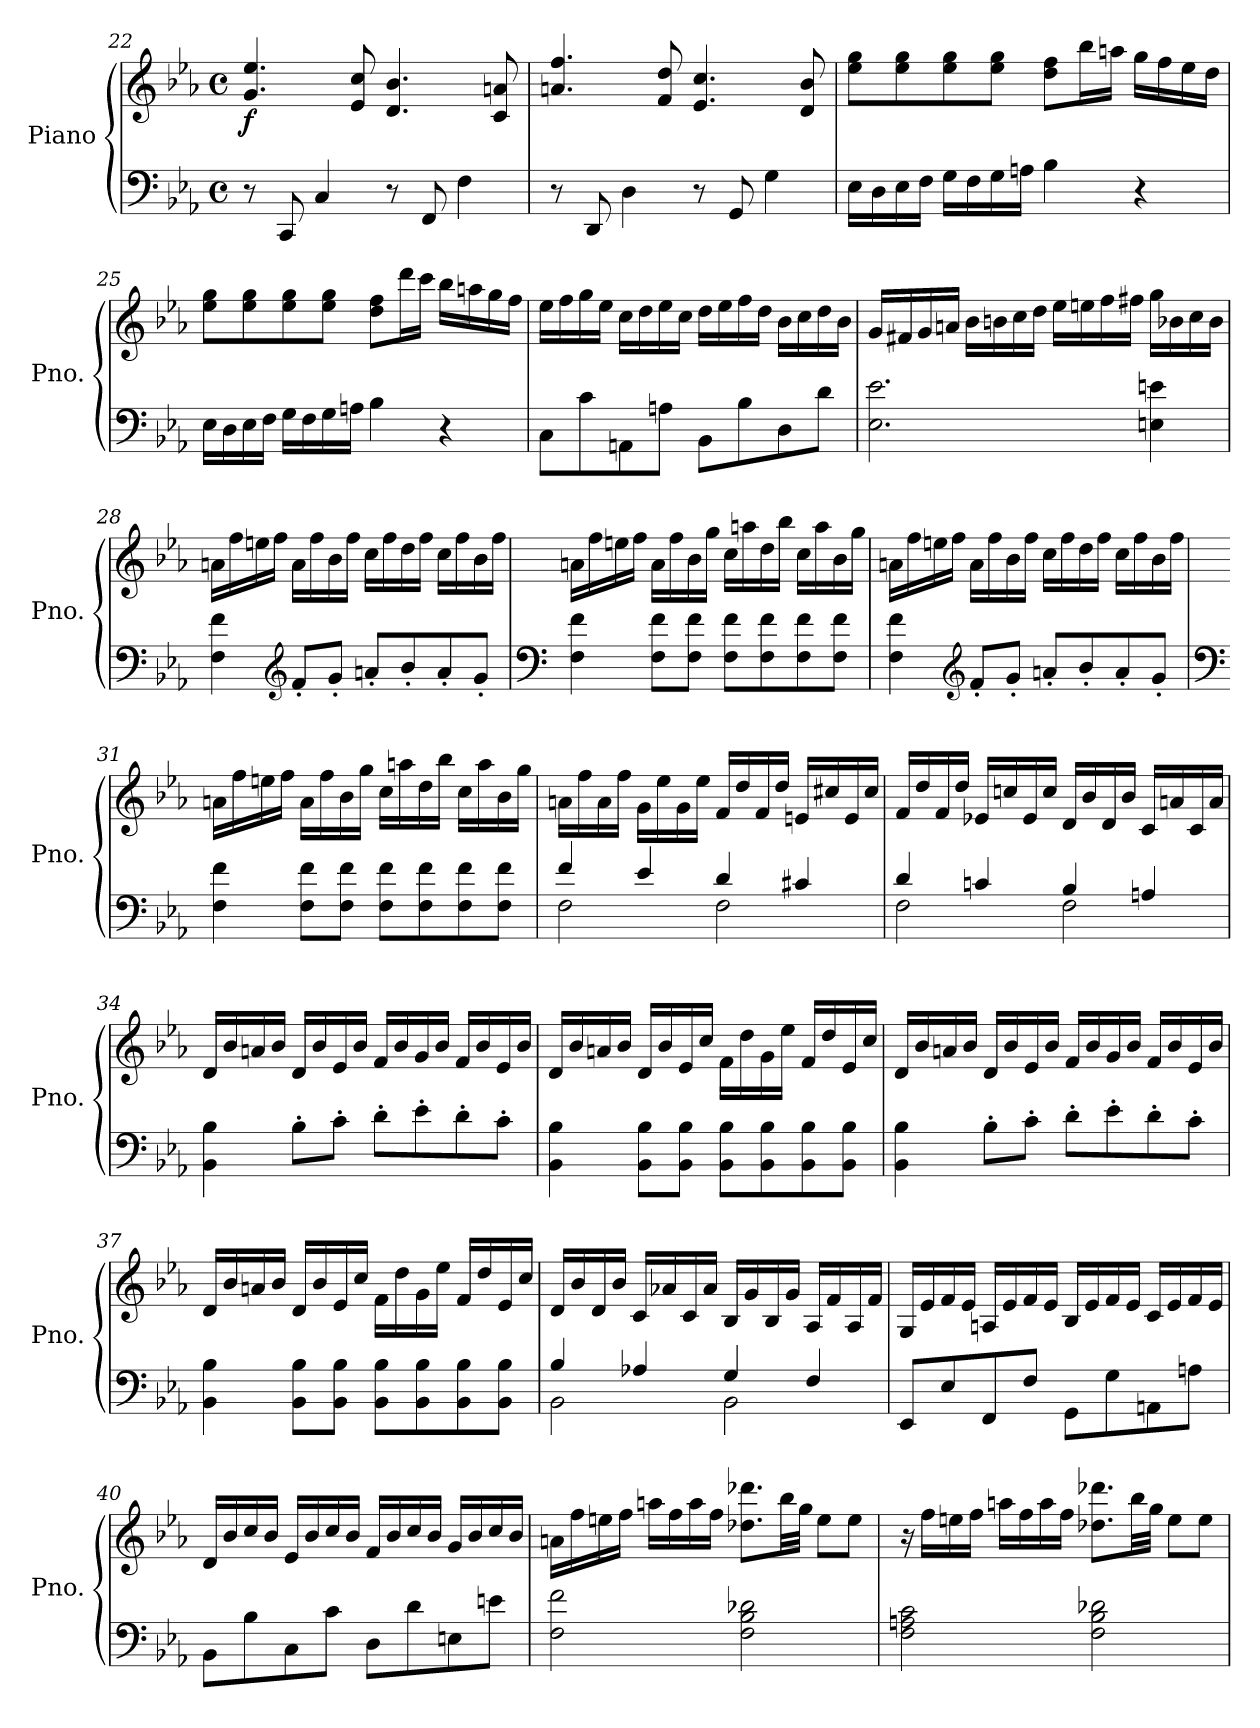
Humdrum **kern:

**kern	**kern	**dynam
*part1	*part1	*part1
*staff2	*staff1	*staff1/2
*I"Piano	*	*
*I'Pno.	*	*
*clefF4	*clefG2	*
*k[b-e-a-]	*k[b-e-a-]	*
*E-:	*E-:	*
*M4/4	*M4/4	*
*met(c)	*met(c)	*
=22	=22	=22
!	!	!LO:DY:b
8r	4.g/ 4.ee-/	f
8CC/	.	.
4C/	.	.
.	8e-/ 8cc/	.
8r	4.d/ 4.b-/	.
8FF/	.	.
4F\	.	.
.	8c/ 8an/	.
!!LO:PB:g=z
=23	=23	=23
8r	4.an/ 4.ff/	.
8DD/	.	.
4D\	.	.
.	8f/ 8dd/	.
8r	4.e-/ 4.cc/	.
8GG/	.	.
4G\	.	.
.	8d/ 8b-/	.
=24	=24	=24
16E-\LL	8ee-\ 8gg\L	.
16D\	.	.
16E-\	8ee-\ 8gg\	.
16F\JJ	.	.
16G\LL	8ee-\ 8gg\	.
16F\	.	.
16G\	8ee-\ 8gg\J	.
16An\JJ	.	.
4B-\	8dd\ 8ff\L	.
.	16bb-\L	.
.	16aan\JJ	.
4r	16gg\LL	.
.	16ff\	.
.	16ee-\	.
.	16dd\JJ	.
=25	=25	=25
16E-\LL	8ee-\ 8gg\L	.
16D\	.	.
16E-\	8ee-\ 8gg\	.
16F\JJ	.	.
16G\LL	8ee-\ 8gg\	.
16F\	.	.
16G\	8ee-\ 8gg\J	.
16An\JJ	.	.
4B-\	8dd\ 8ff\L	.
.	16ddd\L	.
.	16ccc\JJ	.
4r	16bb-\LL	.
.	16aan\	.
.	16gg\	.
.	16ff\JJ	.
!!LO:LB:g=z
=26	=26	=26
8C\L	16ee-\LL	.
.	16ff\	.
8c\	16gg\	.
.	16ee-\JJ	.
8AAn\	16cc\LL	.
.	16dd\	.
8An\J	16ee-\	.
.	16cc\JJ	.
8BB-\L	16dd\LL	.
.	16ee-\	.
8B-\	16ff\	.
.	16dd\JJ	.
8D\	16b-\LL	.
.	16cc\	.
8d\J	16dd\	.
.	16b-\JJ	.
=27	=27	=27
2.E-\ 2.e-\	16g/LL	.
.	16f#X/	.
.	16g/	.
.	16an/JJ	.
.	16b-\LL	.
.	16bn\	.
.	16cc\	.
.	16dd\JJ	.
.	16ee-\LL	.
.	16een\	.
.	16ff\	.
.	16ff#X\JJ	.
4En\ 4en\	16gg\LL	.
.	16b-X\	.
.	16cc\	.
.	16b-\JJ	.
!!LO:LB:g=z
=28	=28	=28
4F\ 4f\	16an\LL	.
.	16ff\	.
.	16een\	.
*clefG2	*	*
.	16ff\JJ	.
8f'/L	16a\LL	.
.	16ff\	.
8g'/J	16b-\	.
.	16ff\JJ	.
8an'/L	16cc\LL	.
.	16ff\	.
8b-'/	16dd\	.
.	16ff\JJ	.
8a'/	16cc\LL	.
.	16ff\	.
8g'/J	16b-\	.
.	16ff\JJ	.
!!LO:LB:g=z
=29	=29	=29
*clefF4	*	*
4F\ 4f\	16an\LL	.
.	16ff\	.
.	16een\	.
.	16ff\JJ	.
8F\ 8f\L	16a\LL	.
.	16ff\	.
8F\ 8f\J	16b-\	.
.	16gg\JJ	.
8F\ 8f\L	16cc\LL	.
.	16aan\	.
8F\ 8f\	16dd\	.
.	16bb-\JJ	.
8F\ 8f\	16cc\LL	.
.	16aa\	.
8F\ 8f\J	16b-\	.
.	16gg\JJ	.
=30	=30	=30
4F\ 4f\	16an\LL	.
.	16ff\	.
*clefG2	*	*
.	16een\	.
.	16ff\JJ	.
8f'/L	16a\LL	.
.	16ff\	.
8g'/J	16b-\	.
.	16ff\JJ	.
8an'/L	16cc\LL	.
.	16ff\	.
8b-'/	16dd\	.
.	16ff\JJ	.
8a'/	16cc\LL	.
.	16ff\	.
8g'/J	16b-\	.
.	16ff\JJ	.
!!LO:LB:g=z
=31	=31	=31
*clefF4	*	*
4F\ 4f\	16an\LL	.
.	16ff\	.
.	16een\	.
.	16ff\JJ	.
8F\ 8f\L	16a\LL	.
.	16ff\	.
8F\ 8f\J	16b-\	.
.	16gg\JJ	.
8F\ 8f\L	16cc\LL	.
.	16aan\	.
8F\ 8f\	16dd\	.
.	16bb-\JJ	.
8F\ 8f\	16cc\LL	.
.	16aa\	.
8F\ 8f\J	16b-\	.
.	16gg\JJ	.
!!LO:LB:g=z
=32	=32	=32
*^	*	*
4f/	2F\	16an\LL	.
.	.	16ff\	.
.	.	16a\	.
.	.	16ff\JJ	.
4e-/	.	16g\LL	.
.	.	16ee-\	.
.	.	16g\	.
.	.	16ee-\JJ	.
4d/	2F\	16f/LL	.
.	.	16dd/	.
.	.	16f/	.
.	.	16dd/JJ	.
4c#X/	.	16en/LL	.
.	.	16cc#X/	.
.	.	16e/	.
.	.	16cc#/JJ	.
=33	=33	=33	=33
4d/	2F\	16f/LL	.
.	.	16dd/	.
.	.	16f/	.
.	.	16dd/JJ	.
4cn/	.	16e-X/LL	.
.	.	16ccn/	.
.	.	16e-/	.
.	.	16cc/JJ	.
4B-/	2F\	16d/LL	.
.	.	16b-/	.
.	.	16d/	.
.	.	16b-/JJ	.
4An/	.	16c/LL	.
.	.	16an/	.
.	.	16c/	.
.	.	16a/JJ	.
*v	*v	*	*
!!LO:PB:g=z
=34	=34	=34
4BB-\ 4B-\	16d/LL	.
.	16b-/	.
.	16an/	.
.	16b-/JJ	.
8B-'\L	16d/LL	.
.	16b-/	.
8c'\J	16e-/	.
.	16b-/JJ	.
8d'\L	16f/LL	.
.	16b-/	.
8e-'\	16g/	.
.	16b-/JJ	.
8d'\	16f/LL	.
.	16b-/	.
8c'\J	16e-/	.
.	16b-/JJ	.
!!LO:LB:g=z
=35	=35	=35
4BB-\ 4B-\	16d/LL	.
.	16b-/	.
.	16an/	.
.	16b-/JJ	.
8BB-\ 8B-\L	16d/LL	.
.	16b-/	.
8BB-\ 8B-\J	16e-/	.
.	16cc/JJ	.
8BB-\ 8B-\L	16f\LL	.
.	16dd\	.
8BB-\ 8B-\	16g\	.
.	16ee-\JJ	.
8BB-\ 8B-\	16f/LL	.
.	16dd/	.
8BB-\ 8B-\J	16e-/	.
.	16cc/JJ	.
=36	=36	=36
4BB-\ 4B-\	16d/LL	.
.	16b-/	.
.	16an/	.
.	16b-/JJ	.
8B-'\L	16d/LL	.
.	16b-/	.
8c'\J	16e-/	.
.	16b-/JJ	.
8d'\L	16f/LL	.
.	16b-/	.
8e-'\	16g/	.
.	16b-/JJ	.
8d'\	16f/LL	.
.	16b-/	.
8c'\J	16e-/	.
.	16b-/JJ	.
=37	=37	=37
4BB-\ 4B-\	16d/LL	.
.	16b-/	.
.	16an/	.
.	16b-/JJ	.
8BB-\ 8B-\L	16d/LL	.
.	16b-/	.
8BB-\ 8B-\J	16e-/	.
.	16cc/JJ	.
8BB-\ 8B-\L	16f\LL	.
.	16dd\	.
8BB-\ 8B-\	16g\	.
.	16ee-\JJ	.
8BB-\ 8B-\	16f/LL	.
.	16dd/	.
8BB-\ 8B-\J	16e-/	.
.	16cc/JJ	.
!!LO:LB:g=z
=38	=38	=38
*^	*	*
4B-/	2BB-\	16d/LL	.
.	.	16b-/	.
.	.	16d/	.
.	.	16b-/JJ	.
4A-X/	.	16c/LL	.
.	.	16a-X/	.
.	.	16c/	.
.	.	16a-/JJ	.
4G/	2BB-\	16B-/LL	.
.	.	16g/	.
.	.	16B-/	.
.	.	16g/JJ	.
4F/	.	16A-/LL	.
.	.	16f/	.
.	.	16A-/	.
.	.	16f/JJ	.
*v	*v	*	*
=39	=39	=39
8EE-/L	16G/LL	.
.	16e-/	.
8E-/	16f/	.
.	16e-/JJ	.
8FF/	16An/LL	.
.	16e-/	.
8F/J	16f/	.
.	16e-/JJ	.
8GG\L	16B-/LL	.
.	16e-/	.
8G\	16f/	.
.	16e-/JJ	.
8AAn\	16c/LL	.
.	16e-/	.
8An\J	16f/	.
.	16e-/JJ	.
=40	=40	=40
8BB-\L	16d/LL	.
.	16b-/	.
8B-\	16cc/	.
.	16b-/JJ	.
8C\	16e-/LL	.
.	16b-/	.
8c\J	16cc/	.
.	16b-/JJ	.
8D\L	16f/LL	.
.	16b-/	.
8d\	16cc/	.
.	16b-/JJ	.
8En\	16g/LL	.
.	16b-/	.
8en\J	16cc/	.
.	16b-/JJ	.
!!LO:LB:g=z
=41	=41	=41
2F\ 2f\	16an\LL	.
.	16ff\	.
.	16een\	.
.	16ff\JJ	.
.	16aan\LL	.
.	16ff\	.
.	16aa\	.
.	16ff\JJ	.
2F\ 2B-\ 2d-X\	8.dd-X\ 8.ddd-X\L	.
.	32bb-\LL	.
.	32gg\JJJ	.
.	8ee\L	.
.	8ee\J	.
=42	=42	=42
2F\ 2An\ 2c\	16r	.
.	16ff\LL	.
.	16een\	.
.	16ff\JJ	.
.	16aan\LL	.
.	16ff\	.
.	16aa\	.
.	16ff\JJ	.
2F\ 2B-\ 2d-X\	8.dd-X\ 8.ddd-X\L	.
.	32bb-\LL	.
.	32gg\JJJ	.
.	8ee\L	.
.	8ee\J	.
=	=	=
*-	*-	*-
